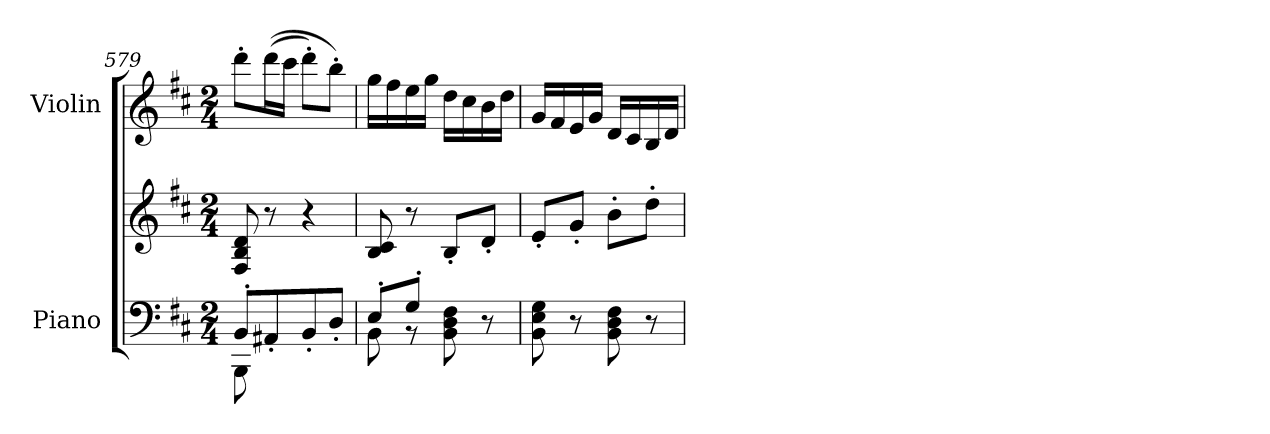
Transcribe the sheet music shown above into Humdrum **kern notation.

**kern	**kern	**kern
*part2	*part2	*part1
*staff3	*staff2	*staff1
*I"Piano	*	*I"Violin
*I'Pno.	*	*I'Vln.
*clefF4	*clefG2	*clefG2
*k[f#c#]	*k[f#c#]	*k[f#c#]
*M2/4	*M2/4	*M2/4
=579	=579	=579
*^	*	*
8BB'/L	8BBB\	8F#/ 8B/ 8d/	8ddd'\L
8AA#X'/	4.ryy	8r	((16ddd\L
.	.	.	16ccc#\JJ
8BB'/	.	4r	8ddd'\L)
8D'/J	.	.	8bb'\J)
=580	=580	=580	=580
8E'/L	8BB\	8B/ 8c#/	16gg\LL
.	.	.	16ff#\
8G'/J	8r	8r	16ee\
.	.	.	16gg\JJ
4ryy	8BB\ 8D\ 8F#\	8B'/L	16dd\LL
.	.	.	16cc#\
.	8r	8d'/J	16b\
.	.	.	16dd\JJ
*v	*v	*	*
=581	=581	=581
8BB\ 8E\ 8G\	8e'/L	16g/LL
.	.	16f#/
8r	8g'/J	16e/
.	.	16g/JJ
8BB\ 8D\ 8F#\	8b'\L	16d/LL
.	.	16c#/
8r	8dd'\J	16B/
.	.	16d/JJ
=	=	=
*-	*-	*-
